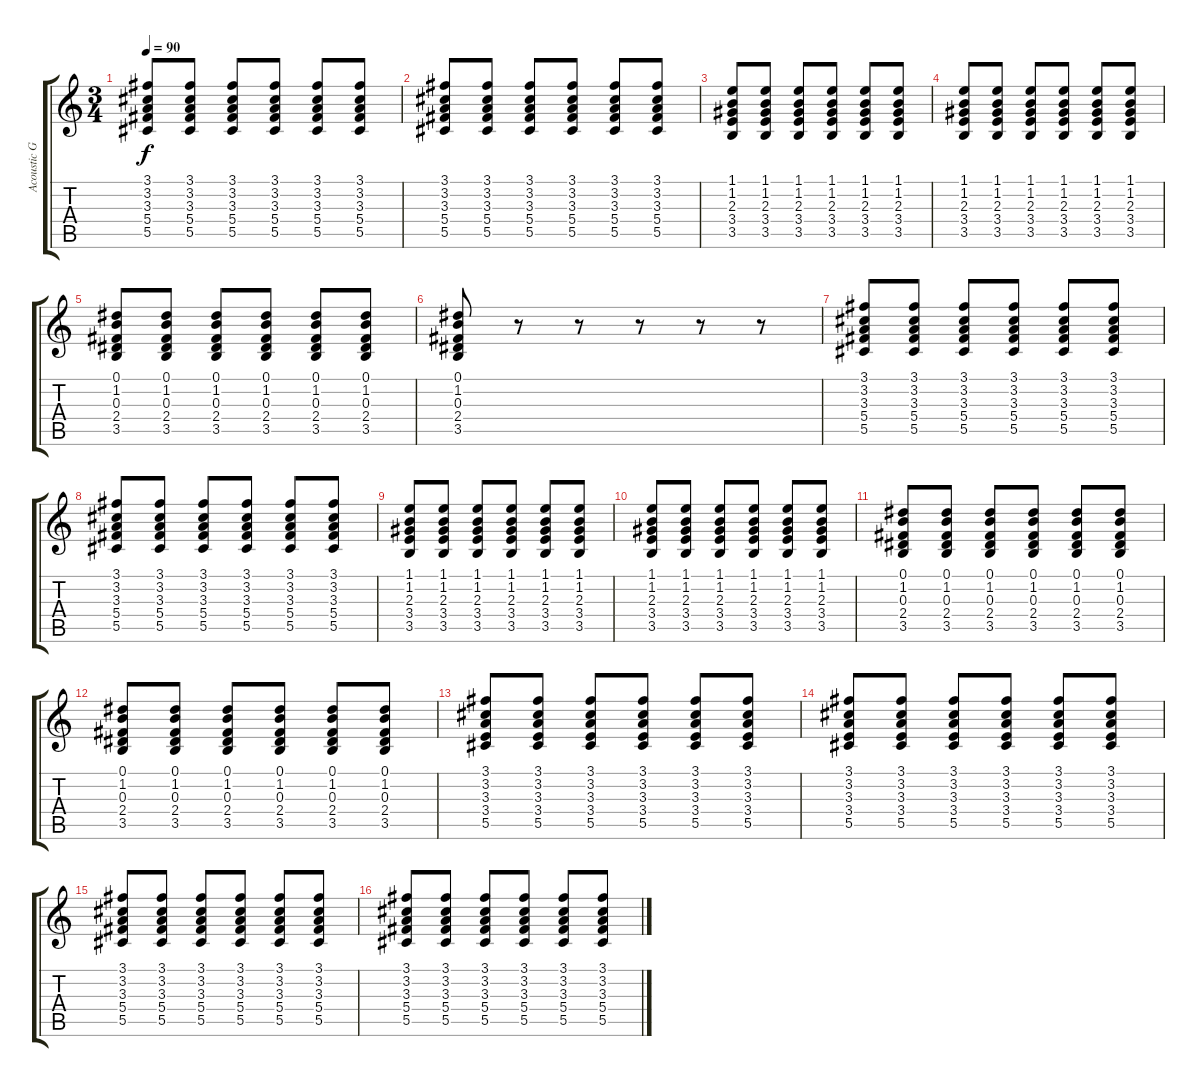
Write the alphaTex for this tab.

\track ("Acoustic Guitar 1" "Acoustic G") {instrument acousticguitarsteel}
\staff {score tabs}
\tuning (Eb4 Bb3 Gb3 Db3 Ab2 Eb2) {hide}
\ts (3 4)
\tempo 90
\clef g2
\ks c
(3.1 3.2 3.3 5.4 5.5).8{dy f} (3.1 3.2 3.3 5.4 5.5).8 (3.1 3.2 3.3 5.4 5.5).8 (3.1 3.2 3.3 5.4 5.5).8 (3.1 3.2 3.3 5.4 5.5).8 (3.1 3.2 3.3 5.4 5.5).8 |
(3.1 3.2 3.3 5.4 5.5).8 (3.1 3.2 3.3 5.4 5.5).8 (3.1 3.2 3.3 5.4 5.5).8 (3.1 3.2 3.3 5.4 5.5).8 (3.1 3.2 3.3 5.4 5.5).8 (3.1 3.2 3.3 5.4 5.5).8 |
(1.1 1.2 2.3 3.4 3.5).8 (1.1 1.2 2.3 3.4 3.5).8 (1.1 1.2 2.3 3.4 3.5).8 (1.1 1.2 2.3 3.4 3.5).8 (1.1 1.2 2.3 3.4 3.5).8 (1.1 1.2 2.3 3.4 3.5).8 |
(1.1 1.2 2.3 3.4 3.5).8 (1.1 1.2 2.3 3.4 3.5).8 (1.1 1.2 2.3 3.4 3.5).8 (1.1 1.2 2.3 3.4 3.5).8 (1.1 1.2 2.3 3.4 3.5).8 (1.1 1.2 2.3 3.4 3.5).8 |
(0.1 1.2 0.3 2.4 3.5).8 (0.1 1.2 0.3 2.4 3.5).8 (0.1 1.2 0.3 2.4 3.5).8 (0.1 1.2 0.3 2.4 3.5).8 (0.1 1.2 0.3 2.4 3.5).8 (0.1 1.2 0.3 2.4 3.5).8 |
(0.1 1.2 0.3 2.4 3.5).8 r.8 r.8 r.8 r.8 r.8 |
(3.1 3.2 3.3 5.4 5.5).8 (3.1 3.2 3.3 5.4 5.5).8 (3.1 3.2 3.3 5.4 5.5).8 (3.1 3.2 3.3 5.4 5.5).8 (3.1 3.2 3.3 5.4 5.5).8 (3.1 3.2 3.3 5.4 5.5).8 |
(3.1 3.2 3.3 5.4 5.5).8 (3.1 3.2 3.3 5.4 5.5).8 (3.1 3.2 3.3 5.4 5.5).8 (3.1 3.2 3.3 5.4 5.5).8 (3.1 3.2 3.3 5.4 5.5).8 (3.1 3.2 3.3 5.4 5.5).8 |
(1.1 1.2 2.3 3.4 3.5).8 (1.1 1.2 2.3 3.4 3.5).8 (1.1 1.2 2.3 3.4 3.5).8 (1.1 1.2 2.3 3.4 3.5).8 (1.1 1.2 2.3 3.4 3.5).8 (1.1 1.2 2.3 3.4 3.5).8 |
(1.1 1.2 2.3 3.4 3.5).8 (1.1 1.2 2.3 3.4 3.5).8 (1.1 1.2 2.3 3.4 3.5).8 (1.1 1.2 2.3 3.4 3.5).8 (1.1 1.2 2.3 3.4 3.5).8 (1.1 1.2 2.3 3.4 3.5).8 |
(0.1 1.2 0.3 2.4 3.5).8 (0.1 1.2 0.3 2.4 3.5).8 (0.1 1.2 0.3 2.4 3.5).8 (0.1 1.2 0.3 2.4 3.5).8 (0.1 1.2 0.3 2.4 3.5).8 (0.1 1.2 0.3 2.4 3.5).8 |
(0.1 1.2 0.3 2.4 3.5).8 (0.1 1.2 0.3 2.4 3.5).8 (0.1 1.2 0.3 2.4 3.5).8 (0.1 1.2 0.3 2.4 3.5).8 (0.1 1.2 0.3 2.4 3.5).8 (0.1 1.2 0.3 2.4 3.5).8 |
(3.1 3.2 3.3 3.4 5.5).8 (3.1 3.2 3.3 3.4 5.5).8 (3.1 3.2 3.3 3.4 5.5).8 (3.1 3.2 3.3 3.4 5.5).8 (3.1 3.2 3.3 3.4 5.5).8 (3.1 3.2 3.3 3.4 5.5).8 |
(3.1 3.2 3.3 3.4 5.5).8 (3.1 3.2 3.3 3.4 5.5).8 (3.1 3.2 3.3 3.4 5.5).8 (3.1 3.2 3.3 3.4 5.5).8 (3.1 3.2 3.3 3.4 5.5).8 (3.1 3.2 3.3 3.4 5.5).8 |
(3.1 3.2 3.3 5.4 5.5).8 (3.1 3.2 3.3 5.4 5.5).8 (3.1 3.2 3.3 5.4 5.5).8 (3.1 3.2 3.3 5.4 5.5).8 (3.1 3.2 3.3 5.4 5.5).8 (3.1 3.2 3.3 5.4 5.5).8 |
(3.1 3.2 3.3 5.4 5.5).8 (3.1 3.2 3.3 5.4 5.5).8 (3.1 3.2 3.3 5.4 5.5).8 (3.1 3.2 3.3 5.4 5.5).8 (3.1 3.2 3.3 5.4 5.5).8 (3.1 3.2 3.3 5.4 5.5).8
